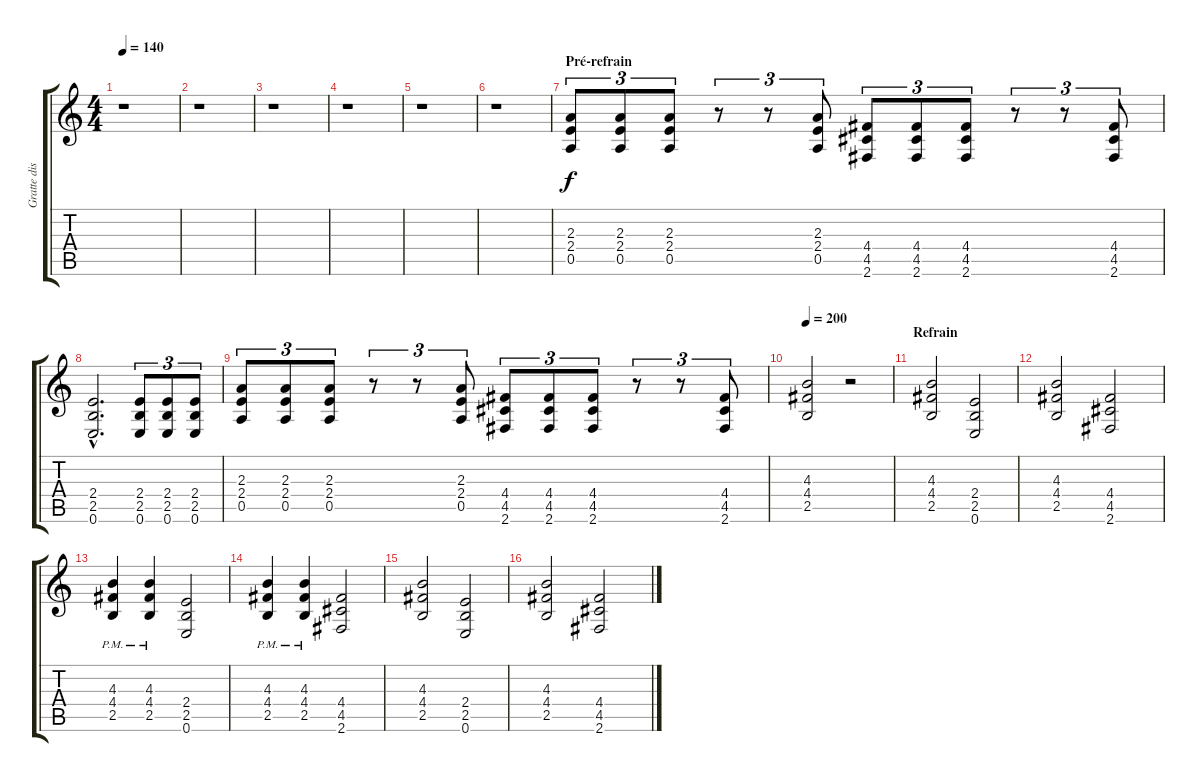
\track ("Gratte disto" "Gratte dis") {instrument overdrivenguitar}
\staff {score tabs}
\tuning (E4 B3 G3 D3 A2 E2) {hide}
\ts (4 4)
\tempo 140
\clef g2
\ks c
r.1{dy f} |
r.1 |
r.1 |
r.1 |
r.1 |
r.1 |
\section ("" "Pré-refrain")
(2.3 2.4 0.5).8{tu (3 2)} (2.3 2.4 0.5).8{tu (3 2)} (2.3 2.4 0.5).8{tu (3 2)} r.8{tu (3 2)} r.8{tu (3 2)} (2.3 2.4 0.5).8{tu (3 2)} (4.4 4.5 2.6).8{tu (3 2)} (4.4 4.5 2.6).8{tu (3 2)} (4.4 4.5 2.6).8{tu (3 2)} r.8{tu (3 2)} r.8{tu (3 2)} (4.4 4.5 2.6).8{tu (3 2)} |
(2.4{hac} 2.5{hac} 0.6{hac}).2{d} (2.4 2.5 0.6).8{tu (3 2)} (2.4 2.5 0.6).8{tu (3 2)} (2.4 2.5 0.6).8{tu (3 2)} |
(2.3 2.4 0.5).8{tu (3 2)} (2.3 2.4 0.5).8{tu (3 2)} (2.3 2.4 0.5).8{tu (3 2)} r.8{tu (3 2)} r.8{tu (3 2)} (2.3 2.4 0.5).8{tu (3 2)} (4.4 4.5 2.6).8{tu (3 2)} (4.4 4.5 2.6).8{tu (3 2)} (4.4 4.5 2.6).8{tu (3 2)} r.8{tu (3 2)} r.8{tu (3 2)} (4.4 4.5 2.6).8{tu (3 2)} |
\tempo 200
(4.3 4.4 2.5).2 r.2 |
\section ("" "Refrain")
(4.3 4.4 2.5).2 (2.4 2.5 0.6).2 |
(4.3 4.4 2.5).2 (4.4 4.5 2.6).2 |
(4.3{pm} 4.4{pm} 2.5{pm}).4 (4.3{pm} 4.4{pm} 2.5{pm}).4 (2.4 2.5 0.6).2 |
(4.3{pm} 4.4{pm} 2.5{pm}).4 (4.3{pm} 4.4{pm} 2.5{pm}).4 (4.4 4.5 2.6).2 |
(4.3 4.4 2.5).2 (2.4 2.5 0.6).2 |
(4.3 4.4 2.5).2 (4.4 4.5 2.6).2
